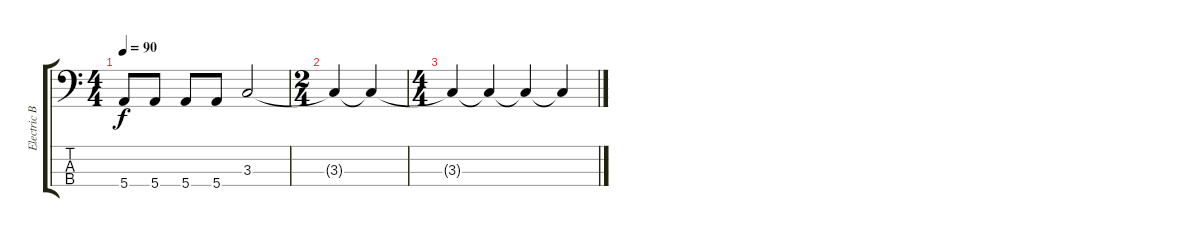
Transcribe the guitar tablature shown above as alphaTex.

\track ("Electric Bass" "Electric B") {instrument electricbassfinger}
\staff {score tabs}
\tuning (G2 D2 A1 E1) {hide}
\ts (4 4)
\tempo 90
\clef f4
\ks c
5.4.8{dy f} 5.4.8 5.4.8 5.4.8 3.3.2 |
\ts (2 4)
3.3{t}.4 3.3{t}.4 |
\ts (4 4)
3.3{t}.4 3.3{t}.4 3.3{t}.4 3.3{t}.4
